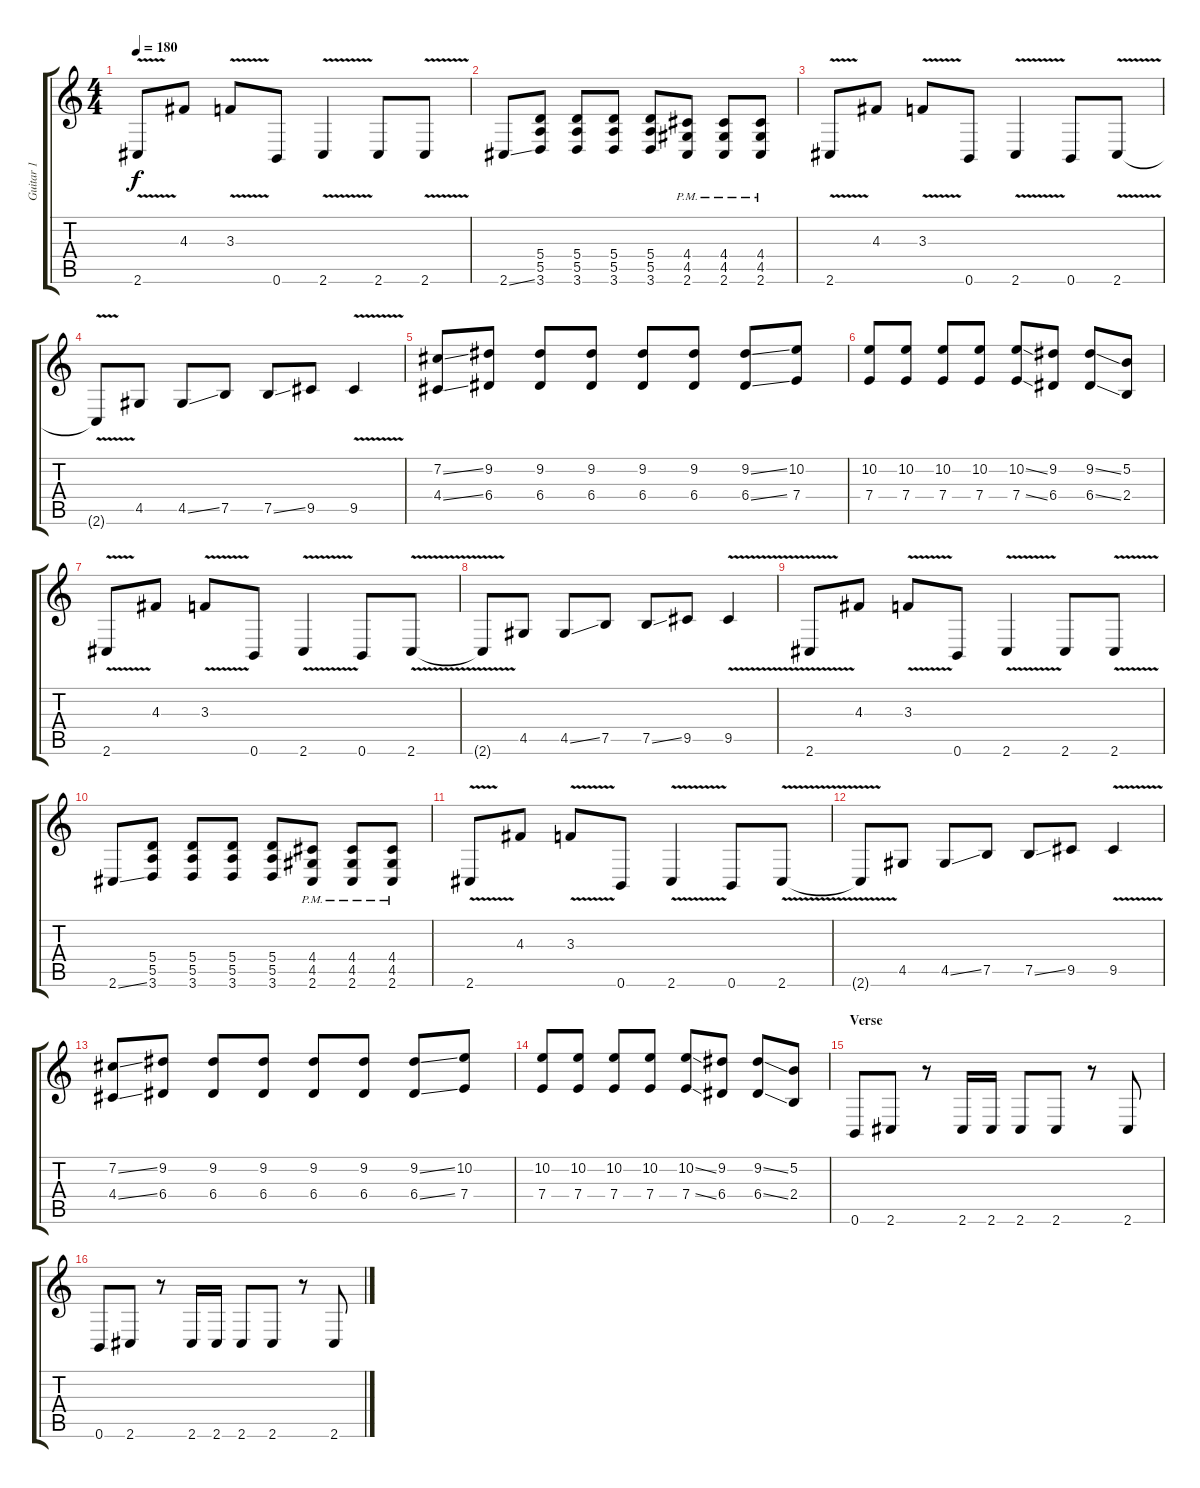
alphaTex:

\track ("Guitar 1" "Guitar 1") {instrument overdrivenguitar}
\staff {score tabs}
\tuning (B3 Gb3 D3 A2 E2 B1) {hide}
\ts (4 4)
\tempo 180
\clef g2
\ks c
2.6{v}.8{dy f} 4.3.8 3.3{v}.8 0.6.8 2.6{v}.4 2.6.8 2.6{v}.8 |
2.6{ss}.8 (5.4 5.5 3.6).8 (5.4 5.5 3.6).8 (5.4 5.5 3.6).8 (5.4 5.5 3.6).8 (4.4{pm} 4.5{pm} 2.6{pm}).8 (4.4{pm} 4.5{pm} 2.6{pm}).8 (4.4{pm} 4.5{pm} 2.6{pm}).8 |
2.6{v}.8 4.3.8 3.3{v}.8 0.6.8 2.6{v}.4 0.6.8 2.6{v}.8 |
2.6{t}.8 4.5.8 4.5{ss}.8 7.5.8 7.5{ss}.8 9.5.8 9.5{v}.4 |
(7.2{ss} 4.4{ss}).8 (9.2 6.4).8 (9.2 6.4).8 (9.2 6.4).8 (9.2 6.4).8 (9.2 6.4).8 (9.2{ss} 6.4{ss}).8 (10.2 7.4).8 |
(10.2 7.4).8 (10.2 7.4).8 (10.2 7.4).8 (10.2 7.4).8 (10.2{ss} 7.4{ss}).8 (9.2 6.4).8 (9.2{ss} 6.4{ss}).8 (5.2 2.4).8 |
2.6{v}.8 4.3.8 3.3{v}.8 0.6.8 2.6{v}.4 0.6.8 2.6{v}.8 |
2.6{t}.8 4.5.8 4.5{ss}.8 7.5.8 7.5{ss}.8 9.5.8 9.5{v}.4 |
2.6{v}.8 4.3.8 3.3{v}.8 0.6.8 2.6{v}.4 2.6.8 2.6{v}.8 |
2.6{ss}.8 (5.4 5.5 3.6).8 (5.4 5.5 3.6).8 (5.4 5.5 3.6).8 (5.4 5.5 3.6).8 (4.4{pm} 4.5{pm} 2.6{pm}).8 (4.4{pm} 4.5{pm} 2.6{pm}).8 (4.4{pm} 4.5{pm} 2.6{pm}).8 |
2.6{v}.8 4.3.8 3.3{v}.8 0.6.8 2.6{v}.4 0.6.8 2.6{v}.8 |
2.6{t}.8 4.5.8 4.5{ss}.8 7.5.8 7.5{ss}.8 9.5.8 9.5{v}.4 |
(7.2{ss} 4.4{ss}).8 (9.2 6.4).8 (9.2 6.4).8 (9.2 6.4).8 (9.2 6.4).8 (9.2 6.4).8 (9.2{ss} 6.4{ss}).8 (10.2 7.4).8 |
(10.2 7.4).8 (10.2 7.4).8 (10.2 7.4).8 (10.2 7.4).8 (10.2{ss} 7.4{ss}).8 (9.2 6.4).8 (9.2{ss} 6.4{ss}).8 (5.2 2.4).8 |
\section ("" "Verse")
0.6.8 2.6.8 r.8 2.6.16 2.6.16 2.6.8 2.6.8 r.8 2.6.8 |
0.6.8 2.6.8 r.8 2.6.16 2.6.16 2.6.8 2.6.8 r.8 2.6.8
